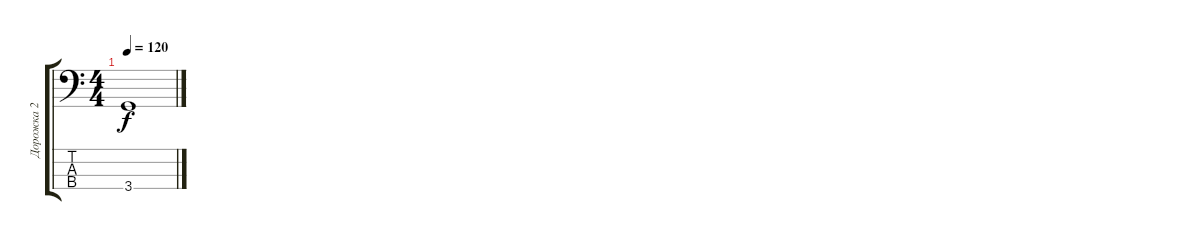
\track ("Дорожка 2" "Дорожка 2") {instrument slapbass1}
\staff {score tabs}
\tuning (G2 D2 A1 E1) {hide}
\ts (4 4)
\tempo 120
\clef f4
\ks c
3.4.1{dy f}
